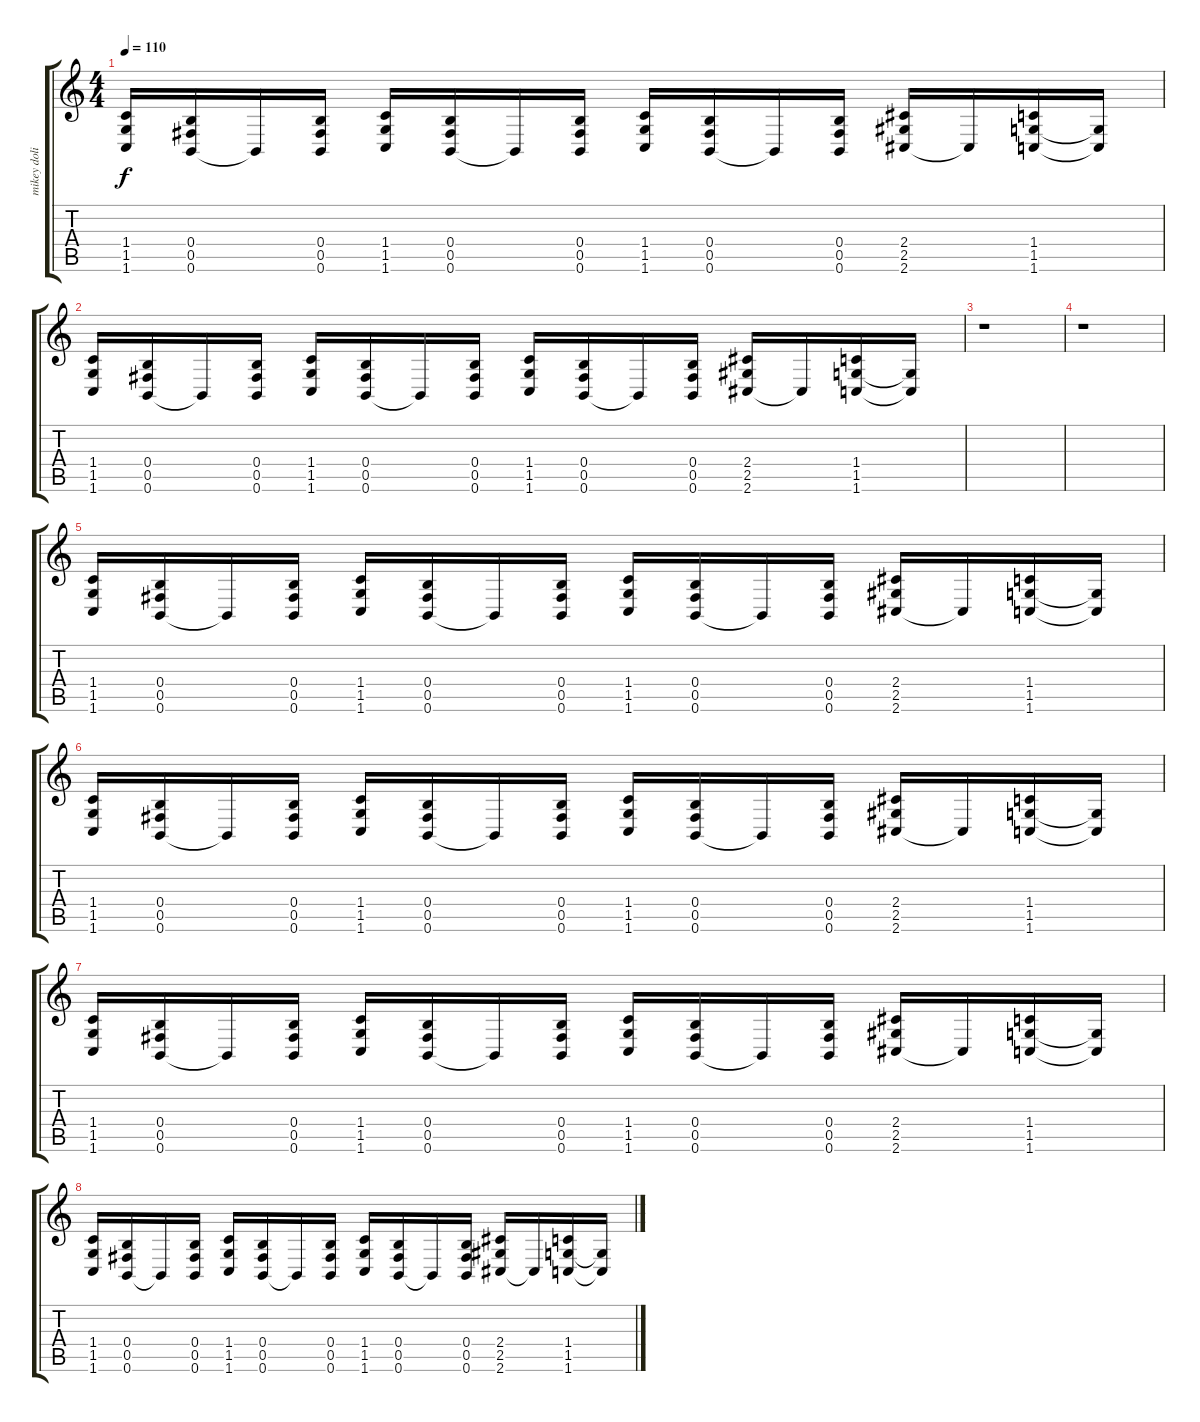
\track ("mikey doling" "mikey doli") {instrument overdrivenguitar}
\staff {score tabs}
\tuning (Db4 Ab3 E3 B2 Gb2 B1) {hide}
\ts (4 4)
\tempo 110
\clef g2
\ks c
(1.4 1.5 1.6).16{dy f} (0.4 0.5 0.6).16 0.6{t}.16 (0.4 0.5 0.6).16 (1.4 1.5 1.6).16 (0.4 0.5 0.6).16 0.6{t}.16 (0.4 0.5 0.6).16 (1.4 1.5 1.6).16 (0.4 0.5 0.6).16 0.6{t}.16 (0.4 0.5 0.6).16 (2.4 2.5 2.6).16 2.6{t}.16 (1.4 1.5 1.6).16 (1.5{t} 1.6{t}).16 |
(1.4 1.5 1.6).16 (0.4 0.5 0.6).16 0.6{t}.16 (0.4 0.5 0.6).16 (1.4 1.5 1.6).16 (0.4 0.5 0.6).16 0.6{t}.16 (0.4 0.5 0.6).16 (1.4 1.5 1.6).16 (0.4 0.5 0.6).16 0.6{t}.16 (0.4 0.5 0.6).16 (2.4 2.5 2.6).16 2.6{t}.16 (1.4 1.5 1.6).16 (1.5{t} 1.6{t}).16 |
r.1 |
r.1 |
(1.4 1.5 1.6).16 (0.4 0.5 0.6).16 0.6{t}.16 (0.4 0.5 0.6).16 (1.4 1.5 1.6).16 (0.4 0.5 0.6).16 0.6{t}.16 (0.4 0.5 0.6).16 (1.4 1.5 1.6).16 (0.4 0.5 0.6).16 0.6{t}.16 (0.4 0.5 0.6).16 (2.4 2.5 2.6).16 2.6{t}.16 (1.4 1.5 1.6).16 (1.5{t} 1.6{t}).16 |
(1.4 1.5 1.6).16 (0.4 0.5 0.6).16 0.6{t}.16 (0.4 0.5 0.6).16 (1.4 1.5 1.6).16 (0.4 0.5 0.6).16 0.6{t}.16 (0.4 0.5 0.6).16 (1.4 1.5 1.6).16 (0.4 0.5 0.6).16 0.6{t}.16 (0.4 0.5 0.6).16 (2.4 2.5 2.6).16 2.6{t}.16 (1.4 1.5 1.6).16 (1.5{t} 1.6{t}).16 |
(1.4 1.5 1.6).16 (0.4 0.5 0.6).16 0.6{t}.16 (0.4 0.5 0.6).16 (1.4 1.5 1.6).16 (0.4 0.5 0.6).16 0.6{t}.16 (0.4 0.5 0.6).16 (1.4 1.5 1.6).16 (0.4 0.5 0.6).16 0.6{t}.16 (0.4 0.5 0.6).16 (2.4 2.5 2.6).16 2.6{t}.16 (1.4 1.5 1.6).16 (1.5{t} 1.6{t}).16 |
(1.4 1.5 1.6).16 (0.4 0.5 0.6).16 0.6{t}.16 (0.4 0.5 0.6).16 (1.4 1.5 1.6).16 (0.4 0.5 0.6).16 0.6{t}.16 (0.4 0.5 0.6).16 (1.4 1.5 1.6).16 (0.4 0.5 0.6).16 0.6{t}.16 (0.4 0.5 0.6).16 (2.4 2.5 2.6).16 2.6{t}.16 (1.4 1.5 1.6).16 (1.5{t} 1.6{t}).16
